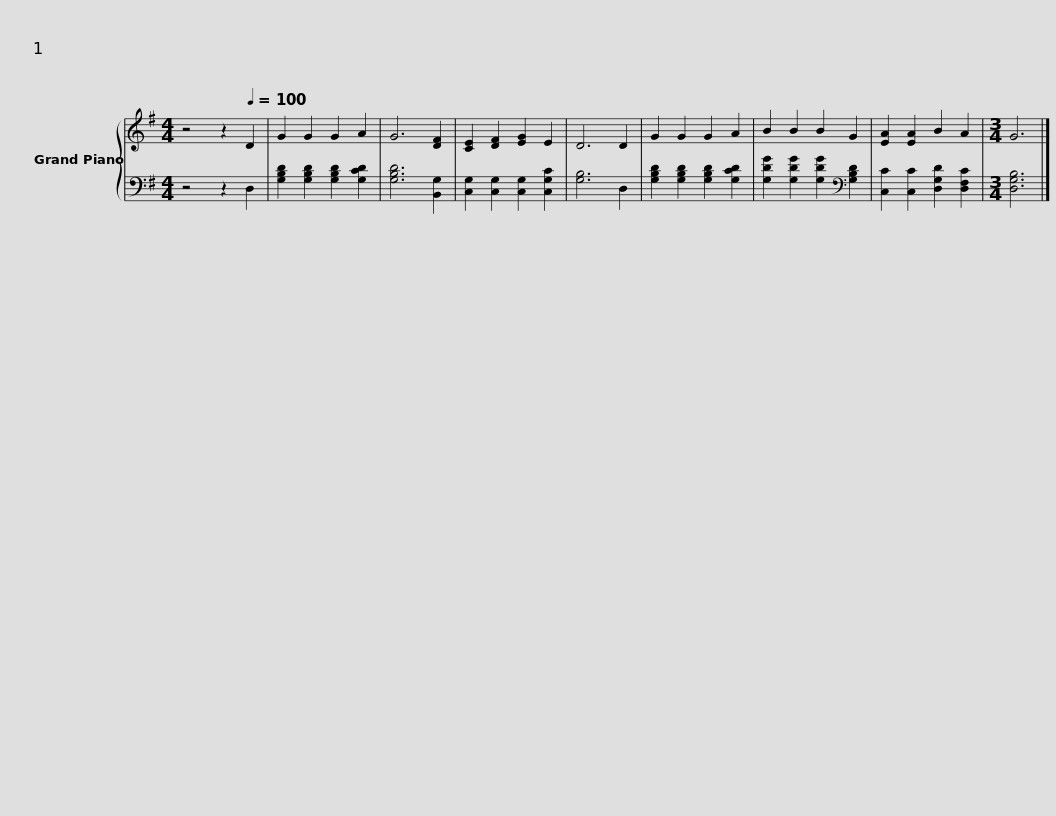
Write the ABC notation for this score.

X:1
%%score { 1 | 2 }
L:1/8
M:4/4
I:linebreak $
K:G
V:1 treble
V:2 bass
V:1
 z4 z2[Q:1/4=100] D2 | G2 G2 G2 A2 | G6 [DF]2 | [CE]2 [DF]2 [EG]2 E2 | D6 D2 | %5
 G2 G2 G2 A2 | B2 B2 B2 G2 | [EA]2 [EA]2 B2 A2 |$[M:3/4] G6 |] %9
V:2
 z4 z2 D,2 | [G,B,D]2 [G,B,D]2 [G,B,D]2 [G,CD]2 | [G,B,D]6 [B,,G,]2 | [C,G,]2 [C,G,]2 [C,G,]2 [C,G,C]2 | [G,B,]6 D,2 | %5
 [G,B,D]2 [G,B,D]2 [G,B,D]2 [G,CD]2 | [G,DG]2 [G,DG]2 [G,DG]2[K:bass] [G,B,D]2 | [C,C]2 [C,C]2 [D,G,D]2 [D,F,C]2 |$[M:3/4] [D,G,B,]6 |] %9
